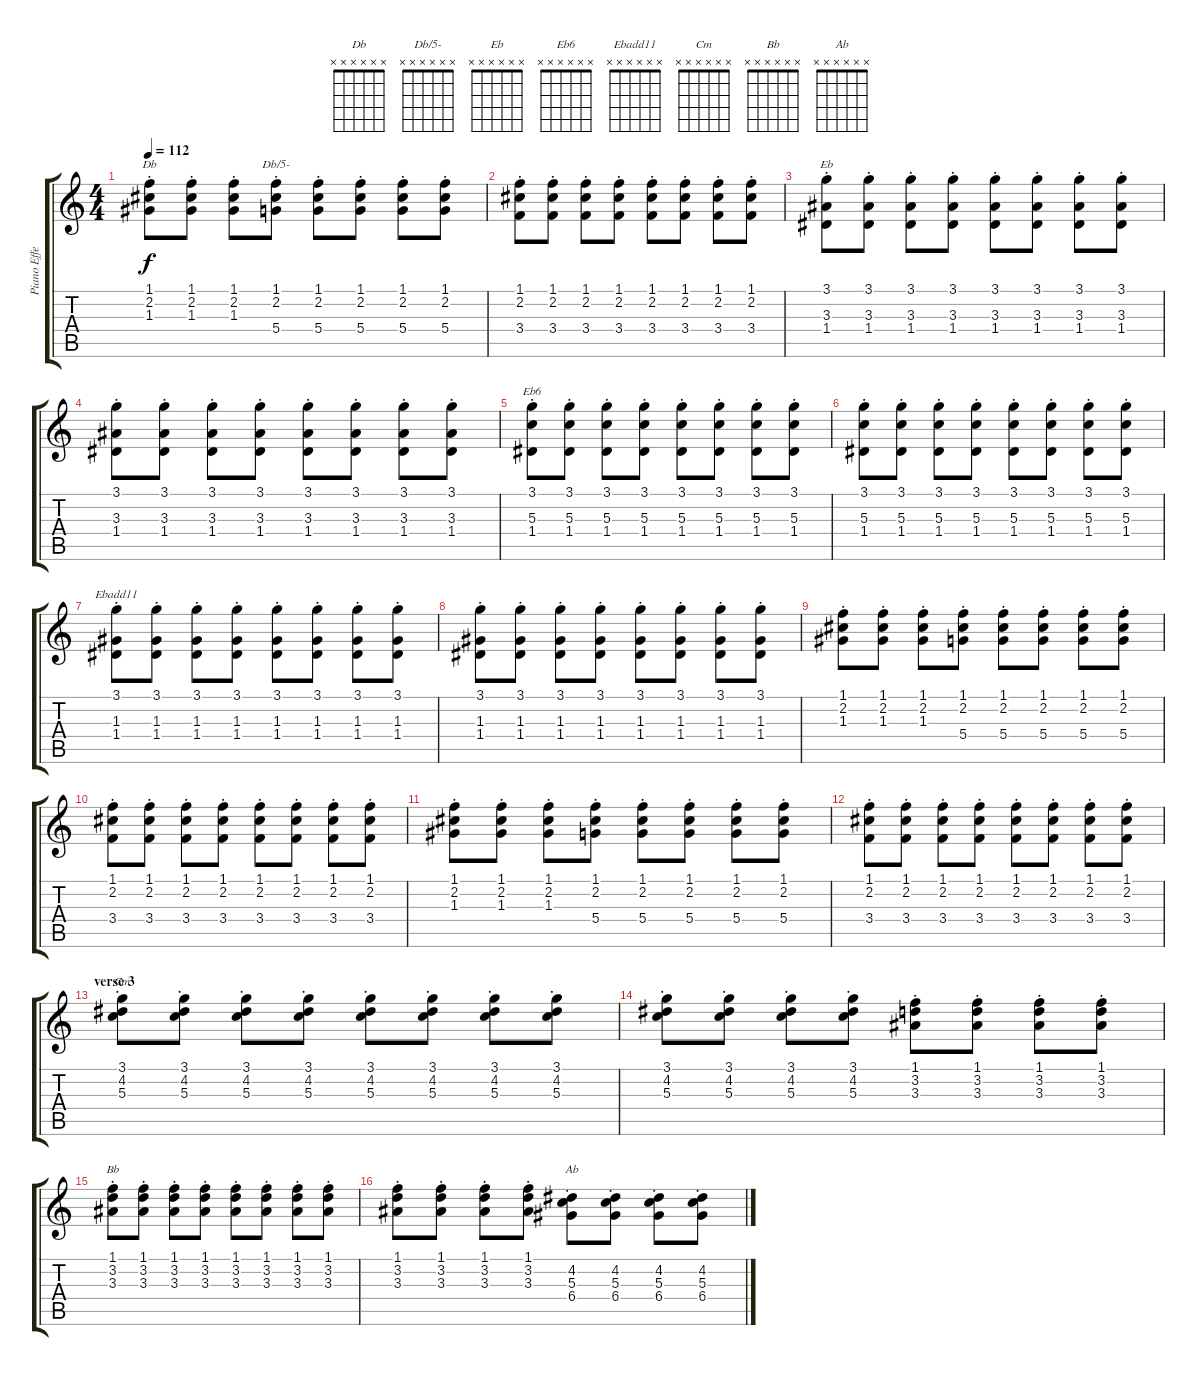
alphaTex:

\track ("Piano Effect" "Piano Effe") {instrument synthbass2}
\staff {score tabs}
\tuning (E4 B3 G3 D3 A2 E2) {hide}
\chord ("Db" x x x x x x)
\chord ("Db/5-" x x x x x x)
\chord ("Eb" x x x x x x)
\chord ("Eb6" x x x x x x)
\chord ("Ebadd11" x x x x x x)
\chord ("Cm" x x x x x x)
\chord ("Bb" x x x x x x)
\chord ("Ab" x x x x x x)
\ts (4 4)
\tempo 112
\clef g2
\ks c
(1.1{st} 2.2{st} 1.3{st}).8{ch "Db" dy f} (1.1{st} 2.2{st} 1.3{st}).8 (1.1{st} 2.2{st} 1.3{st}).8 (1.1{st} 2.2{st} 5.4{st}).8{ch "Db/5-"} (1.1{st} 2.2{st} 5.4{st}).8 (1.1{st} 2.2{st} 5.4{st}).8 (1.1{st} 2.2{st} 5.4{st}).8 (1.1{st} 2.2{st} 5.4{st}).8 |
(1.1{st} 2.2{st} 3.4{st}).8 (1.1{st} 2.2{st} 3.4{st}).8 (1.1{st} 2.2{st} 3.4{st}).8 (1.1{st} 2.2{st} 3.4{st}).8 (1.1{st} 2.2{st} 3.4{st}).8 (1.1{st} 2.2{st} 3.4{st}).8 (1.1{st} 2.2{st} 3.4{st}).8 (1.1{st} 2.2{st} 3.4{st}).8 |
(3.1{st} 3.3{st} 1.4{st}).8{ch "Eb"} (3.1{st} 3.3{st} 1.4{st}).8 (3.1{st} 3.3{st} 1.4{st}).8 (3.1{st} 3.3{st} 1.4{st}).8 (3.1{st} 3.3{st} 1.4{st}).8 (3.1{st} 3.3{st} 1.4{st}).8 (3.1{st} 3.3{st} 1.4{st}).8 (3.1{st} 3.3{st} 1.4{st}).8 |
(3.1{st} 3.3{st} 1.4{st}).8 (3.1{st} 3.3{st} 1.4{st}).8 (3.1{st} 3.3{st} 1.4{st}).8 (3.1{st} 3.3{st} 1.4{st}).8 (3.1{st} 3.3{st} 1.4{st}).8 (3.1{st} 3.3{st} 1.4{st}).8 (3.1{st} 3.3{st} 1.4{st}).8 (3.1{st} 3.3{st} 1.4{st}).8 |
(3.1{st} 5.3{st} 1.4{st}).8{ch "Eb6"} (3.1{st} 5.3{st} 1.4{st}).8 (3.1{st} 5.3{st} 1.4{st}).8 (3.1{st} 5.3{st} 1.4{st}).8 (3.1{st} 5.3{st} 1.4{st}).8 (3.1{st} 5.3{st} 1.4{st}).8 (3.1{st} 5.3{st} 1.4{st}).8 (3.1{st} 5.3{st} 1.4{st}).8 |
(3.1{st} 5.3{st} 1.4{st}).8 (3.1{st} 5.3{st} 1.4{st}).8 (3.1{st} 5.3{st} 1.4{st}).8 (3.1{st} 5.3{st} 1.4{st}).8 (3.1{st} 5.3{st} 1.4{st}).8 (3.1{st} 5.3{st} 1.4{st}).8 (3.1{st} 5.3{st} 1.4{st}).8 (3.1{st} 5.3{st} 1.4{st}).8 |
(3.1{st} 1.3{st} 1.4{st}).8{ch "Ebadd11"} (3.1{st} 1.3{st} 1.4{st}).8 (3.1{st} 1.3{st} 1.4{st}).8 (3.1{st} 1.3{st} 1.4{st}).8 (3.1{st} 1.3{st} 1.4{st}).8 (3.1{st} 1.3{st} 1.4{st}).8 (3.1{st} 1.3{st} 1.4{st}).8 (3.1{st} 1.3{st} 1.4{st}).8 |
(3.1{st} 1.3{st} 1.4{st}).8 (3.1{st} 1.3{st} 1.4{st}).8 (3.1{st} 1.3{st} 1.4{st}).8 (3.1{st} 1.3{st} 1.4{st}).8 (3.1{st} 1.3{st} 1.4{st}).8 (3.1{st} 1.3{st} 1.4{st}).8 (3.1{st} 1.3{st} 1.4{st}).8 (3.1{st} 1.3{st} 1.4{st}).8 |
(1.1{st} 2.2{st} 1.3{st}).8 (1.1{st} 2.2{st} 1.3{st}).8 (1.1{st} 2.2{st} 1.3{st}).8 (1.1{st} 2.2{st} 5.4{st}).8 (1.1{st} 2.2{st} 5.4{st}).8 (1.1{st} 2.2{st} 5.4{st}).8 (1.1{st} 2.2{st} 5.4{st}).8 (1.1{st} 2.2{st} 5.4{st}).8 |
(1.1{st} 2.2{st} 3.4{st}).8 (1.1{st} 2.2{st} 3.4{st}).8 (1.1{st} 2.2{st} 3.4{st}).8 (1.1{st} 2.2{st} 3.4{st}).8 (1.1{st} 2.2{st} 3.4{st}).8 (1.1{st} 2.2{st} 3.4{st}).8 (1.1{st} 2.2{st} 3.4{st}).8 (1.1{st} 2.2{st} 3.4{st}).8 |
(1.1{st} 2.2{st} 1.3{st}).8 (1.1{st} 2.2{st} 1.3{st}).8 (1.1{st} 2.2{st} 1.3{st}).8 (1.1{st} 2.2{st} 5.4{st}).8 (1.1{st} 2.2{st} 5.4{st}).8 (1.1{st} 2.2{st} 5.4{st}).8 (1.1{st} 2.2{st} 5.4{st}).8 (1.1{st} 2.2{st} 5.4{st}).8 |
(1.1{st} 2.2{st} 3.4{st}).8 (1.1{st} 2.2{st} 3.4{st}).8 (1.1{st} 2.2{st} 3.4{st}).8 (1.1{st} 2.2{st} 3.4{st}).8 (1.1{st} 2.2{st} 3.4{st}).8 (1.1{st} 2.2{st} 3.4{st}).8 (1.1{st} 2.2{st} 3.4{st}).8 (1.1{st} 2.2{st} 3.4{st}).8 |
\section ("" "verse 3")
(3.1{st} 4.2{st} 5.3{st}).8{ch "Cm"} (3.1{st} 4.2{st} 5.3{st}).8 (3.1{st} 4.2{st} 5.3{st}).8 (3.1{st} 4.2{st} 5.3{st}).8 (3.1{st} 4.2{st} 5.3{st}).8 (3.1{st} 4.2{st} 5.3{st}).8 (3.1{st} 4.2{st} 5.3{st}).8 (3.1{st} 4.2{st} 5.3{st}).8 |
(3.1{st} 4.2{st} 5.3{st}).8 (3.1{st} 4.2{st} 5.3{st}).8 (3.1{st} 4.2{st} 5.3{st}).8 (3.1{st} 4.2{st} 5.3{st}).8 (1.1{st} 3.2{st} 3.3{st}).8 (1.1{st} 3.2{st} 3.3{st}).8 (1.1{st} 3.2{st} 3.3{st}).8 (1.1{st} 3.2{st} 3.3{st}).8 |
(1.1{st} 3.2{st} 3.3{st}).8{ch "Bb"} (1.1{st} 3.2{st} 3.3{st}).8 (1.1{st} 3.2{st} 3.3{st}).8 (1.1{st} 3.2{st} 3.3{st}).8 (1.1{st} 3.2{st} 3.3{st}).8 (1.1{st} 3.2{st} 3.3{st}).8 (1.1{st} 3.2{st} 3.3{st}).8 (1.1{st} 3.2{st} 3.3{st}).8 |
(1.1{st} 3.2{st} 3.3{st}).8 (1.1{st} 3.2{st} 3.3{st}).8 (1.1{st} 3.2{st} 3.3{st}).8 (1.1{st} 3.2{st} 3.3{st}).8 (4.2{st} 5.3{st} 6.4{st}).8{ch "Ab"} (4.2{st} 5.3{st} 6.4{st}).8 (4.2{st} 5.3{st} 6.4{st}).8 (4.2{st} 5.3{st} 6.4{st}).8
